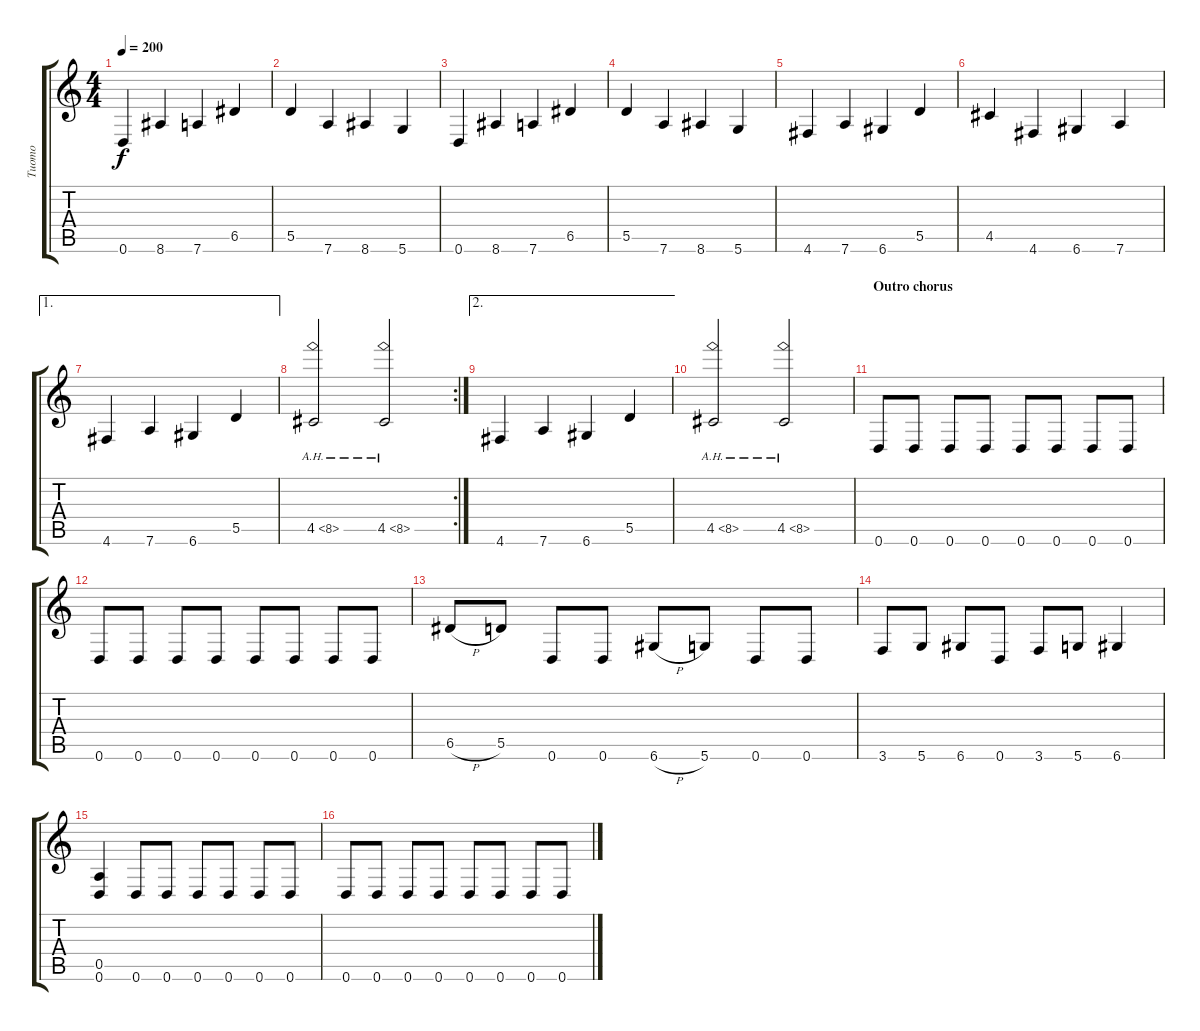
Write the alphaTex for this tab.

\track ("Tuomo" "Tuomo") {instrument distortionguitar}
\staff {score tabs}
\tuning (E4 B3 G3 D3 A2 D2) {hide}
\ts (4 4)
\tempo 200
\clef g2
\ks c
0.6.4{dy f} 8.6.4 7.6.4 6.5.4 |
5.5.4 7.6.4 8.6.4 5.6.4 |
0.6.4 8.6.4 7.6.4 6.5.4 |
5.5.4 7.6.4 8.6.4 5.6.4 |
4.6.4 7.6.4 6.6.4 5.5.4 |
4.5.4 4.6.4 6.6.4 7.6.4 |
\ae 1
4.6.4 7.6.4 6.6.4 5.5.4 |
\rc 2
4.5{ah 4}.2 4.5{ah 4}.2 |
\ae 2
4.6.4 7.6.4 6.6.4 5.5.4 |
4.5{ah 4}.2 4.5{ah 4}.2 |
\section ("" "Outro chorus")
0.6.8 0.6.8 0.6.8 0.6.8 0.6.8 0.6.8 0.6.8 0.6.8 |
0.6.8 0.6.8 0.6.8 0.6.8 0.6.8 0.6.8 0.6.8 0.6.8 |
6.5{h}.8 5.5.8 0.6.8 0.6.8 6.6{h}.8 5.6.8 0.6.8 0.6.8 |
3.6.8 5.6.8 6.6.8 0.6.8 3.6.8 5.6.8 6.6.4 |
(0.5 0.6).4 0.6.8 0.6.8 0.6.8 0.6.8 0.6.8 0.6.8 |
0.6.8 0.6.8 0.6.8 0.6.8 0.6.8 0.6.8 0.6.8 0.6.8
